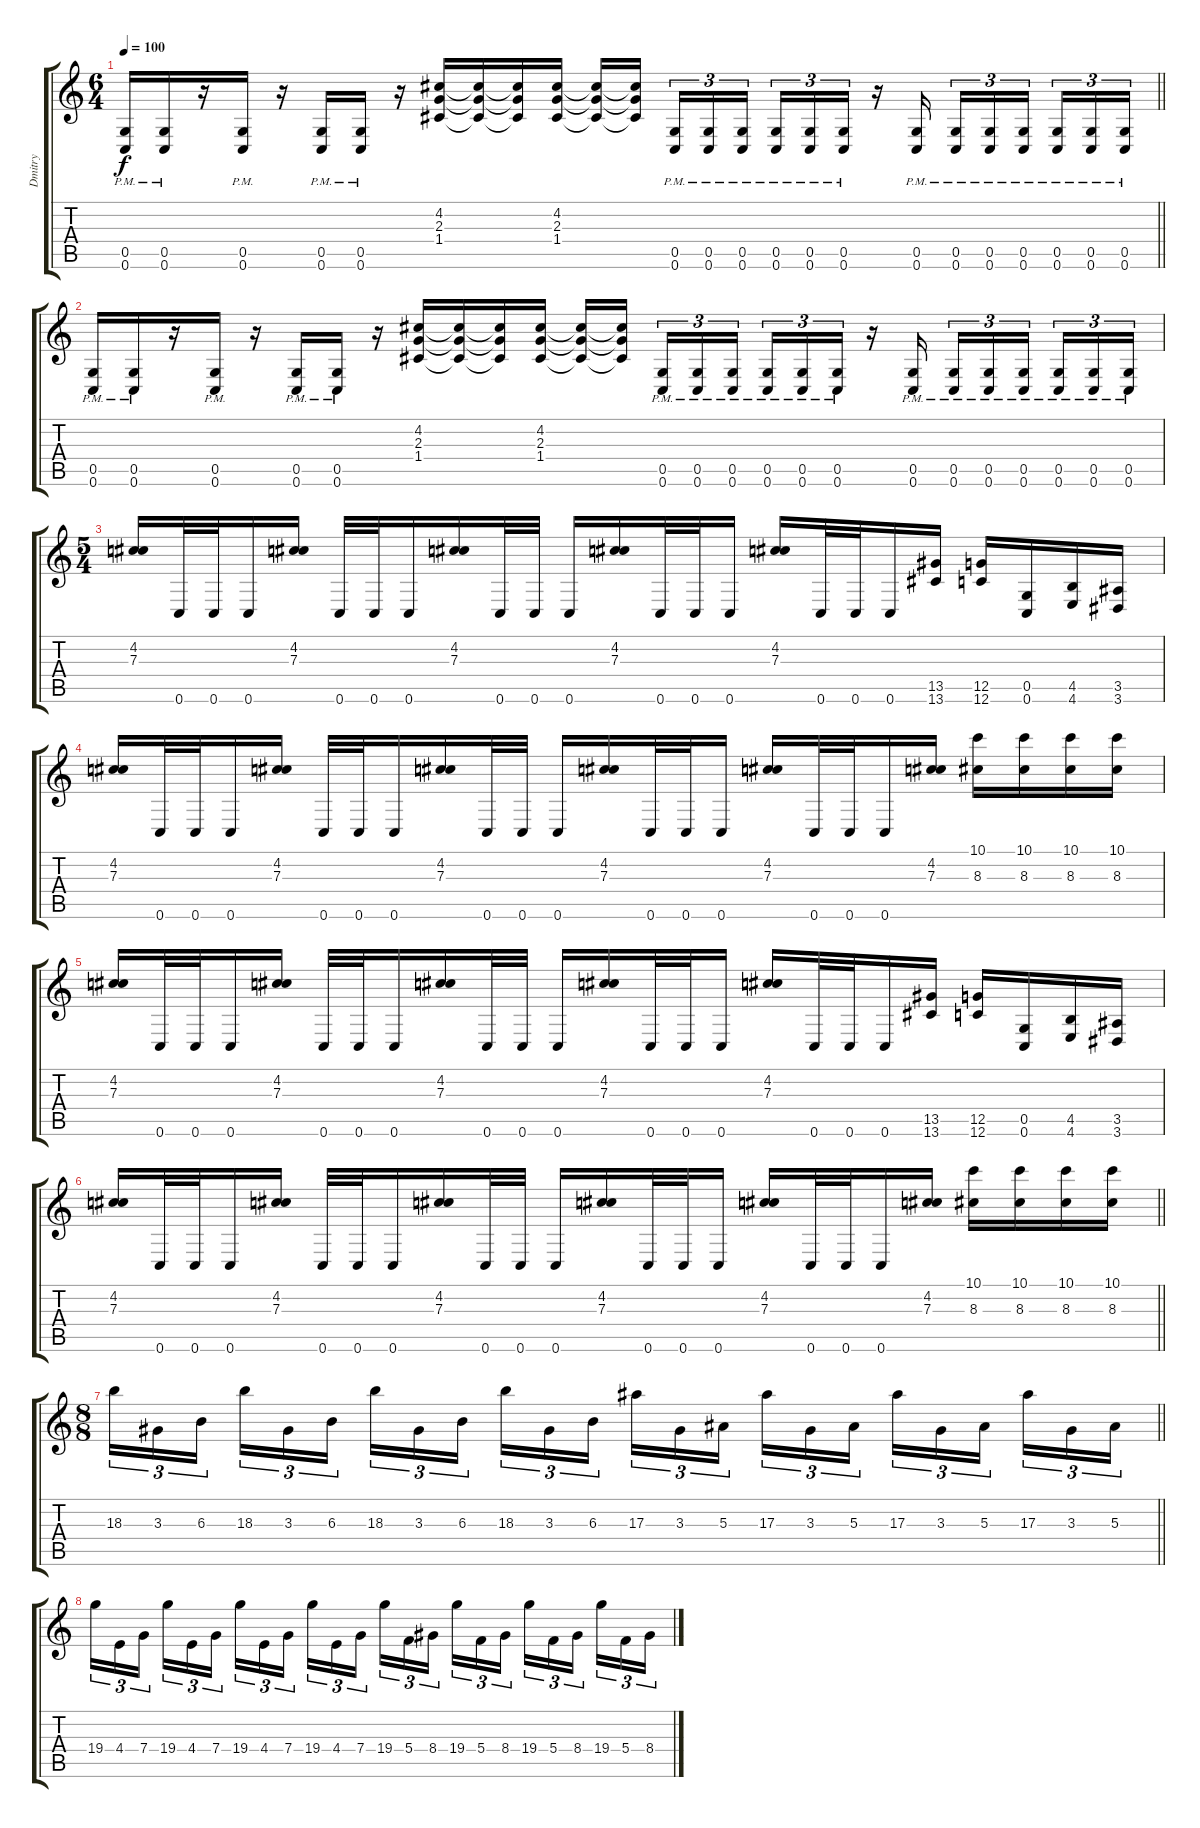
\track ("Dmitry" "Dmitry") {instrument distortionguitar}
\staff {score tabs}
\tuning (D4 A3 F3 C3 G2 C2) {hide}
\ts (6 4)
\tempo 100
\clef g2
\barLineRight lightlight
\ks c
(0.5{pm} 0.6{pm}).16{dy f} (0.5{pm} 0.6{pm}).16 r.16 (0.5{pm} 0.6{pm}).16 r.16 (0.5{pm} 0.6{pm}).16 (0.5{pm} 0.6{pm}).16 r.16 (4.2 2.3 1.4).16 (4.2{t} 2.3{t} 1.4{t}).16 (4.2{t} 2.3{t} 1.4{t}).16 (4.2 2.3 1.4).16 (4.2{t} 2.3{t} 1.4{t}).16 (4.2{t} 2.3{t} 1.4{t}).16{beam splitsecondary} (0.5 0.6{pm}).16{tu (3 2)} (0.5 0.6{pm}).16{tu (3 2)} (0.5 0.6{pm}).16{tu (3 2) beam splitsecondary} (0.5 0.6{pm}).16{tu (3 2)} (0.5 0.6{pm}).16{tu (3 2)} (0.5 0.6{pm}).16{tu (3 2)} r.16 (0.5 0.6{pm}).16{beam splitsecondary} (0.5 0.6{pm}).16{tu (3 2)} (0.5 0.6{pm}).16{tu (3 2)} (0.5 0.6{pm}).16{tu (3 2) beam splitsecondary} (0.5 0.6{pm}).16{tu (3 2)} (0.5 0.6{pm}).16{tu (3 2)} (0.5 0.6{pm}).16{tu (3 2)} |
(0.5{pm} 0.6{pm}).16 (0.5{pm} 0.6{pm}).16 r.16 (0.5{pm} 0.6{pm}).16 r.16 (0.5{pm} 0.6{pm}).16 (0.5{pm} 0.6{pm}).16 r.16 (4.2 2.3 1.4).16 (4.2{t} 2.3{t} 1.4{t}).16 (4.2{t} 2.3{t} 1.4{t}).16 (4.2 2.3 1.4).16 (4.2{t} 2.3{t} 1.4{t}).16 (4.2{t} 2.3{t} 1.4{t}).16{beam splitsecondary} (0.5 0.6{pm}).16{tu (3 2)} (0.5 0.6{pm}).16{tu (3 2)} (0.5 0.6{pm}).16{tu (3 2) beam splitsecondary} (0.5 0.6{pm}).16{tu (3 2)} (0.5 0.6{pm}).16{tu (3 2)} (0.5 0.6{pm}).16{tu (3 2)} r.16 (0.5 0.6{pm}).16{beam splitsecondary} (0.5 0.6{pm}).16{tu (3 2)} (0.5 0.6{pm}).16{tu (3 2)} (0.5 0.6{pm}).16{tu (3 2) beam splitsecondary} (0.5 0.6{pm}).16{tu (3 2)} (0.5 0.6{pm}).16{tu (3 2)} (0.5 0.6{pm}).16{tu (3 2)} |
\ts (5 4)
(4.2 7.3).16 0.6.32 0.6.32 0.6.16 (4.2 7.3).16 0.6.32 0.6.32 0.6.16 (4.2 7.3).16 0.6.32 0.6.32 0.6.16 (4.2 7.3).16 0.6.32 0.6.32 0.6.16 (4.2 7.3).16 0.6.32 0.6.32 0.6.16 (13.5 13.6).16 (12.5 12.6).16 (0.5 0.6).16 (4.5 4.6).16 (3.5 3.6).16 |
(4.2 7.3).16 0.6.32 0.6.32 0.6.16 (4.2 7.3).16 0.6.32 0.6.32 0.6.16 (4.2 7.3).16 0.6.32 0.6.32 0.6.16 (4.2 7.3).16 0.6.32 0.6.32 0.6.16 (4.2 7.3).16 0.6.32 0.6.32 0.6.16 (4.2 7.3).16 (10.1 8.3).16 (10.1 8.3).16 (10.1 8.3).16 (10.1 8.3).16 |
(4.2 7.3).16 0.6.32 0.6.32 0.6.16 (4.2 7.3).16 0.6.32 0.6.32 0.6.16 (4.2 7.3).16 0.6.32 0.6.32 0.6.16 (4.2 7.3).16 0.6.32 0.6.32 0.6.16 (4.2 7.3).16 0.6.32 0.6.32 0.6.16 (13.5 13.6).16 (12.5 12.6).16 (0.5 0.6).16 (4.5 4.6).16 (3.5 3.6).16 |
\barLineRight lightlight
(4.2 7.3).16 0.6.32 0.6.32 0.6.16 (4.2 7.3).16 0.6.32 0.6.32 0.6.16 (4.2 7.3).16 0.6.32 0.6.32 0.6.16 (4.2 7.3).16 0.6.32 0.6.32 0.6.16 (4.2 7.3).16 0.6.32 0.6.32 0.6.16 (4.2 7.3).16 (10.1 8.3).16 (10.1 8.3).16 (10.1 8.3).16 (10.1 8.3).16 |
\ts (8 8)
\barLineRight lightlight
18.3.16{tu (3 2)} 3.3.16{tu (3 2)} 6.3.16{tu (3 2)} 18.3.16{tu (3 2)} 3.3.16{tu (3 2)} 6.3.16{tu (3 2)} 18.3.16{tu (3 2)} 3.3.16{tu (3 2)} 6.3.16{tu (3 2)} 18.3.16{tu (3 2)} 3.3.16{tu (3 2)} 6.3.16{tu (3 2)} 17.3.16{tu (3 2)} 3.3.16{tu (3 2)} 5.3.16{tu (3 2)} 17.3.16{tu (3 2)} 3.3.16{tu (3 2)} 5.3.16{tu (3 2)} 17.3.16{tu (3 2)} 3.3.16{tu (3 2)} 5.3.16{tu (3 2)} 17.3.16{tu (3 2)} 3.3.16{tu (3 2)} 5.3.16{tu (3 2)} |
19.4.16{tu (3 2)} 4.4.16{tu (3 2)} 7.4.16{tu (3 2)} 19.4.16{tu (3 2)} 4.4.16{tu (3 2)} 7.4.16{tu (3 2)} 19.4.16{tu (3 2)} 4.4.16{tu (3 2)} 7.4.16{tu (3 2)} 19.4.16{tu (3 2)} 4.4.16{tu (3 2)} 7.4.16{tu (3 2)} 19.4.16{tu (3 2)} 5.4.16{tu (3 2)} 8.4.16{tu (3 2)} 19.4.16{tu (3 2)} 5.4.16{tu (3 2)} 8.4.16{tu (3 2)} 19.4.16{tu (3 2)} 5.4.16{tu (3 2)} 8.4.16{tu (3 2)} 19.4.16{tu (3 2)} 5.4.16{tu (3 2)} 8.4.16{tu (3 2)}
